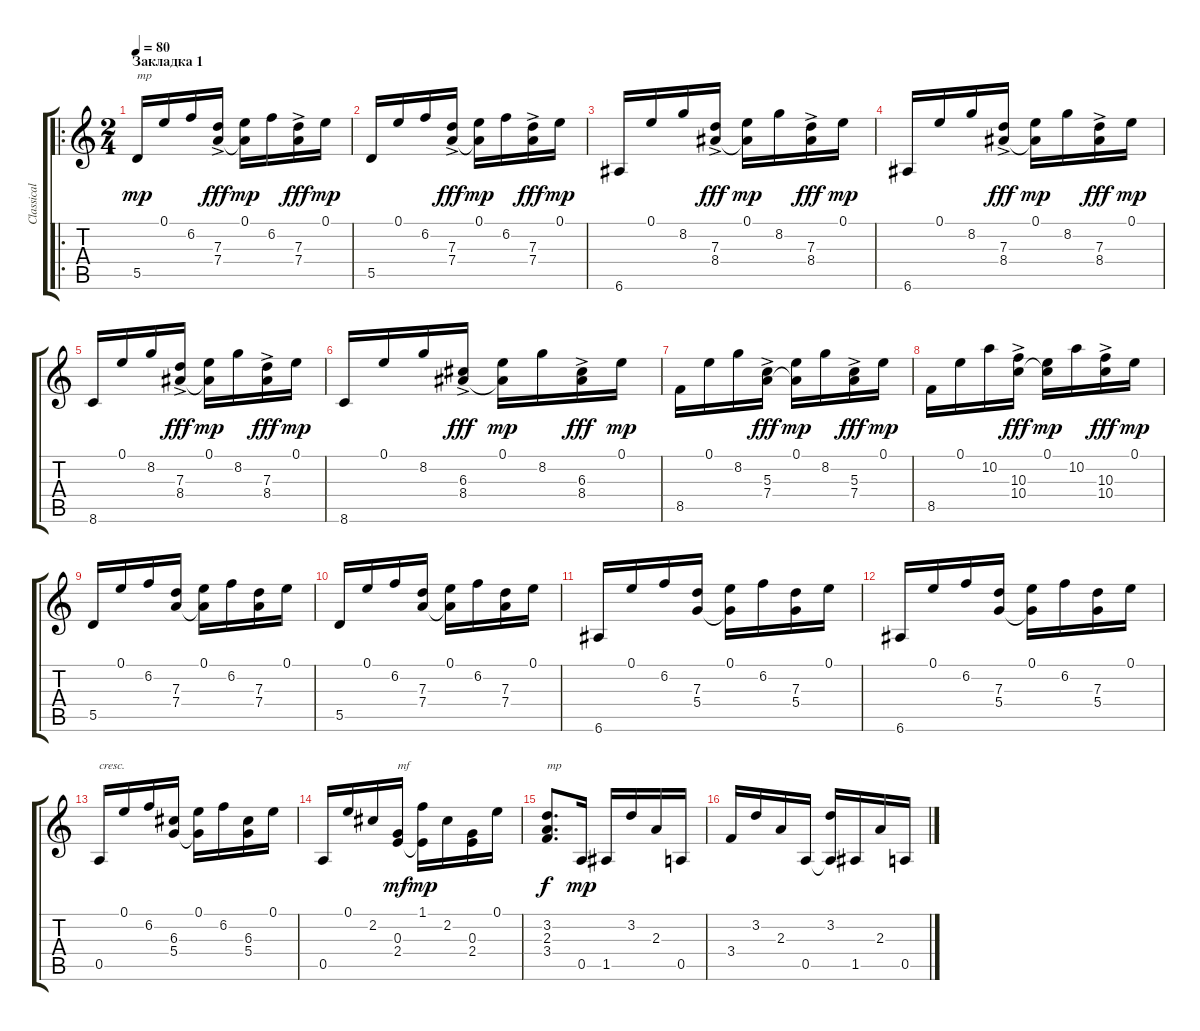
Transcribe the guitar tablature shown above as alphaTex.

\track ("Classical Gutar" "Classical ") {instrument acousticguitarnylon}
\staff {score tabs}
\tuning (E4 B3 G3 D3 A2 E2) {hide}
\ro
\ts (2 4)
\section ("" "Закладка 1")
\tempo 80
\clef g2
\ks c
5.5.16{txt "mp" dy mp instrument acousticguitarnylon} 0.1.16 6.2.16 (7.3{ac} 7.4{ac}).16{dy fff} (0.1 7.4{t}).16{dy mp} 6.2.16 (7.3{ac} 7.4{ac}).16{dy fff} 0.1.16{dy mp} |
5.5.16 0.1.16 6.2.16 (7.3{ac} 7.4{ac}).16{dy fff} (0.1 7.4{t}).16{dy mp} 6.2.16 (7.3{ac} 7.4{ac}).16{dy fff} 0.1.16{dy mp} |
6.6.16 0.1.16 8.2.16 (7.3{ac} 8.4{ac}).16{dy fff} (0.1 8.4{t}).16{dy mp} 8.2.16 (7.3{ac} 8.4{ac}).16{dy fff} 0.1.16{dy mp} |
6.6.16 0.1.16 8.2.16 (7.3{ac} 8.4{ac}).16{dy fff} (0.1 8.4{t}).16{dy mp} 8.2.16 (7.3{ac} 8.4{ac}).16{dy fff} 0.1.16{dy mp} |
8.6.16 0.1.16 8.2.16 (7.3{ac} 8.4{ac}).16{dy fff} (0.1 8.4{t}).16{dy mp} 8.2.16 (7.3{ac} 8.4{ac}).16{dy fff} 0.1.16{dy mp} |
8.6.16 0.1.16 8.2.16 (6.3{ac} 8.4{ac}).16{dy fff} (0.1 8.4{t}).16{dy mp} 8.2.16 (6.3{ac} 8.4{ac}).16{dy fff} 0.1.16{dy mp} |
8.5.16 0.1.16 8.2.16 (5.3{ac} 7.4{ac}).16{dy fff} (0.1 7.4{t}).16{dy mp} 8.2.16 (5.3{ac} 7.4{ac}).16{dy fff} 0.1.16{dy mp} |
8.5.16 0.1.16 10.2.16 (10.3{ac} 10.4{ac}).16{dy fff} (0.1 10.4{t}).16{dy mp} 10.2.16 (10.3{ac} 10.4{ac}).16{dy fff} 0.1.16{dy mp} |
5.5.16 0.1.16 6.2.16 (7.3 7.4).16 (0.1 7.4{t}).16 6.2.16 (7.3 7.4).16 0.1.16 |
5.5.16 0.1.16 6.2.16 (7.3 7.4).16 (0.1 7.4{t}).16 6.2.16 (7.3 7.4).16 0.1.16 |
6.6.16 0.1.16 6.2.16 (7.3 5.4).16 (0.1 5.4{t}).16 6.2.16 (7.3 5.4).16 0.1.16 |
6.6.16 0.1.16 6.2.16 (7.3 5.4).16 (0.1 5.4{t}).16 6.2.16 (7.3 5.4).16 0.1.16 |
0.5.16{txt "cresc."} 0.1.16 6.2.16 (6.3 5.4).16 (0.1 5.4{t}).16 6.2.16 (6.3 5.4).16 0.1.16 |
0.5.16 0.1.16 2.2.16 (0.3 2.4).16{txt "mf" dy mf} (1.1 2.4{t}).16{dy mp} 2.2.16 (0.3 2.4).16 0.1.16 |
(3.2 2.3 3.4).8{d txt "mp" dy f} 0.5.16{dy mp} 1.5.16 3.2.16 2.3.16 0.5.16 |
3.4.16 3.2.16 2.3.16 0.5.16 (3.2 0.5{t}).16 1.5.16 2.3.16 0.5.16
